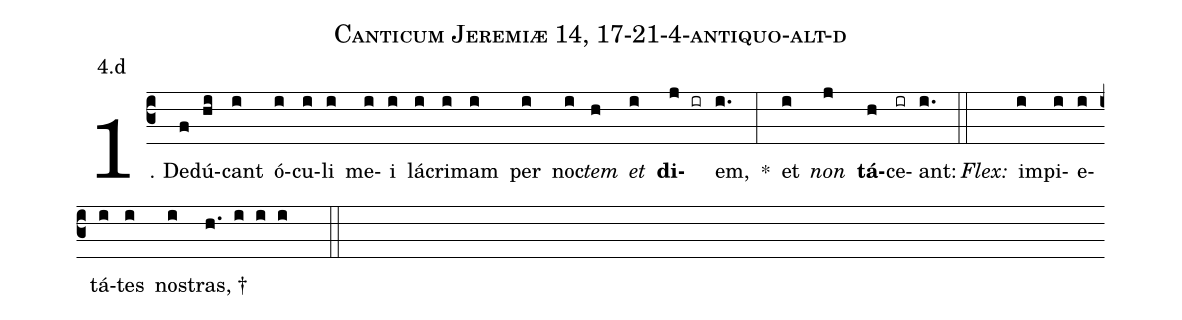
name: Canticum Jeremiæ 14, 17-21-4-antiquo-alt-d;
annotation: 4.d;
%%
(c3)1. De(f)dú(hi)cant(i) ó(i)cu(i)li(i) me(i)i(i) lá(i)cri(i)mam(i) per(i) noc(i)<i>tem</i>(h) <i>et</i>(i) <b>di</b>(j ir)em,(i.) *(:) et(i) <i>non</i>(j) <b>tá</b>(h)ce(ir)ant:(i.) (::)
<i>Flex:</i>()  im(i)pi(i)e(i)tá(i)tes(i) nos(i)tras, †(h. i i i  ::)
